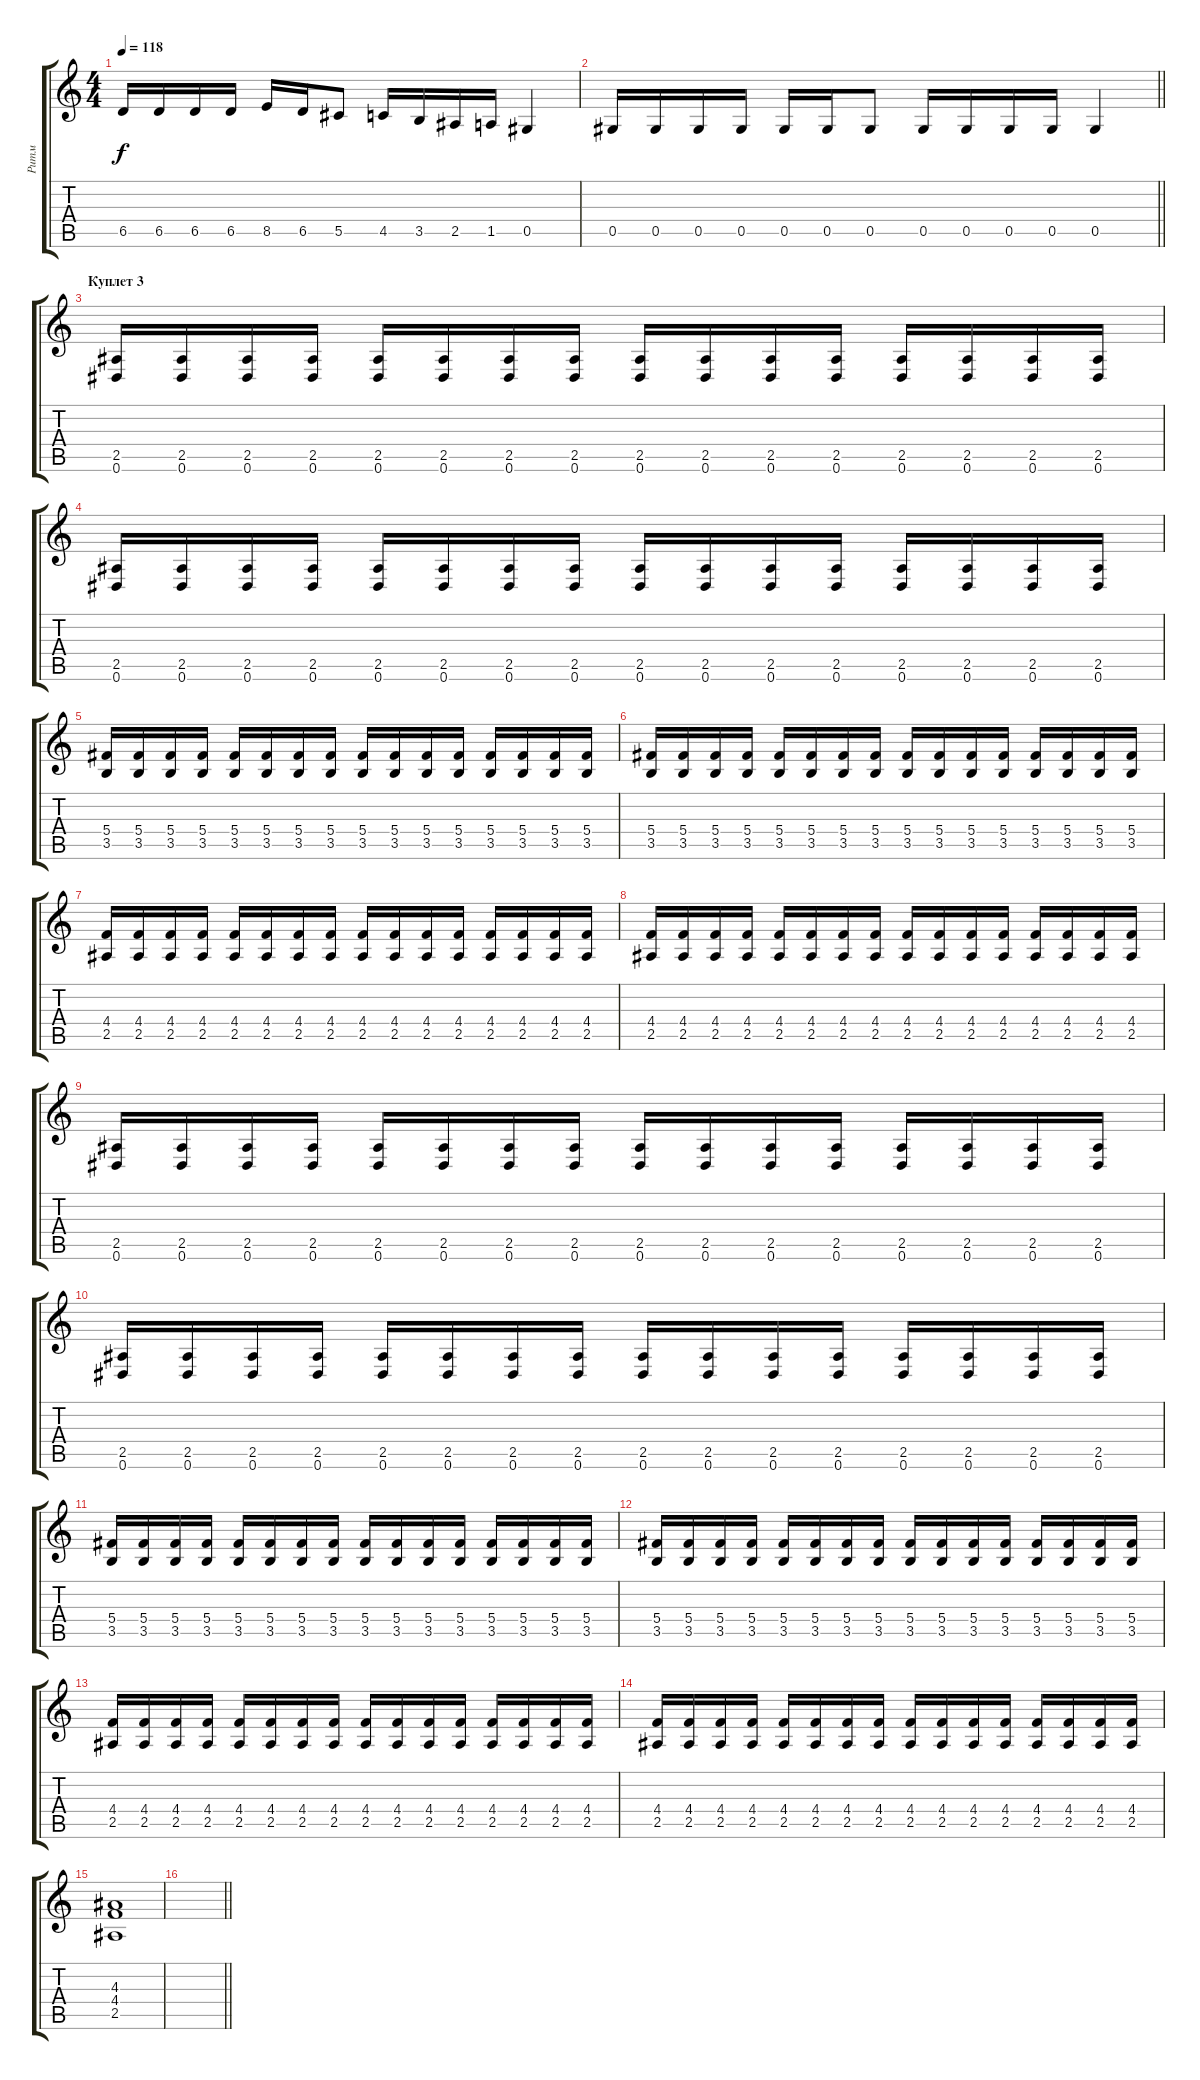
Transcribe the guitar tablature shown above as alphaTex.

\track ("Ритм" "Ритм") {instrument distortionguitar}
\staff {score tabs}
\tuning (Eb4 Bb3 Gb3 Db3 Ab2 Eb2) {hide}
\ts (4 4)
\tempo 118
\clef g2
\ks c
6.5.16{dy f} 6.5.16 6.5.16 6.5.16 8.5.16 6.5.16 5.5.8 4.5.16 3.5.16 2.5.16 1.5.16 0.5.4 |
\barLineRight lightlight
0.5.16 0.5.16 0.5.16 0.5.16 0.5.16 0.5.16 0.5.8 0.5.16 0.5.16 0.5.16 0.5.16 0.5.4 |
\section ("" "Куплет 3")
(2.5 0.6).16 (2.5 0.6).16 (2.5 0.6).16 (2.5 0.6).16 (2.5 0.6).16 (2.5 0.6).16 (2.5 0.6).16 (2.5 0.6).16 (2.5 0.6).16 (2.5 0.6).16 (2.5 0.6).16 (2.5 0.6).16 (2.5 0.6).16 (2.5 0.6).16 (2.5 0.6).16 (2.5 0.6).16 |
(2.5 0.6).16 (2.5 0.6).16 (2.5 0.6).16 (2.5 0.6).16 (2.5 0.6).16 (2.5 0.6).16 (2.5 0.6).16 (2.5 0.6).16 (2.5 0.6).16 (2.5 0.6).16 (2.5 0.6).16 (2.5 0.6).16 (2.5 0.6).16 (2.5 0.6).16 (2.5 0.6).16 (2.5 0.6).16 |
(5.4 3.5).16 (5.4 3.5).16 (5.4 3.5).16 (5.4 3.5).16 (5.4 3.5).16 (5.4 3.5).16 (5.4 3.5).16 (5.4 3.5).16 (5.4 3.5).16 (5.4 3.5).16 (5.4 3.5).16 (5.4 3.5).16 (5.4 3.5).16 (5.4 3.5).16 (5.4 3.5).16 (5.4 3.5).16 |
(5.4 3.5).16 (5.4 3.5).16 (5.4 3.5).16 (5.4 3.5).16 (5.4 3.5).16 (5.4 3.5).16 (5.4 3.5).16 (5.4 3.5).16 (5.4 3.5).16 (5.4 3.5).16 (5.4 3.5).16 (5.4 3.5).16 (5.4 3.5).16 (5.4 3.5).16 (5.4 3.5).16 (5.4 3.5).16 |
(4.4 2.5).16 (4.4 2.5).16 (4.4 2.5).16 (4.4 2.5).16 (4.4 2.5).16 (4.4 2.5).16 (4.4 2.5).16 (4.4 2.5).16 (4.4 2.5).16 (4.4 2.5).16 (4.4 2.5).16 (4.4 2.5).16 (4.4 2.5).16 (4.4 2.5).16 (4.4 2.5).16 (4.4 2.5).16 |
(4.4 2.5).16 (4.4 2.5).16 (4.4 2.5).16 (4.4 2.5).16 (4.4 2.5).16 (4.4 2.5).16 (4.4 2.5).16 (4.4 2.5).16 (4.4 2.5).16 (4.4 2.5).16 (4.4 2.5).16 (4.4 2.5).16 (4.4 2.5).16 (4.4 2.5).16 (4.4 2.5).16 (4.4 2.5).16 |
(2.5 0.6).16 (2.5 0.6).16 (2.5 0.6).16 (2.5 0.6).16 (2.5 0.6).16 (2.5 0.6).16 (2.5 0.6).16 (2.5 0.6).16 (2.5 0.6).16 (2.5 0.6).16 (2.5 0.6).16 (2.5 0.6).16 (2.5 0.6).16 (2.5 0.6).16 (2.5 0.6).16 (2.5 0.6).16 |
(2.5 0.6).16 (2.5 0.6).16 (2.5 0.6).16 (2.5 0.6).16 (2.5 0.6).16 (2.5 0.6).16 (2.5 0.6).16 (2.5 0.6).16 (2.5 0.6).16 (2.5 0.6).16 (2.5 0.6).16 (2.5 0.6).16 (2.5 0.6).16 (2.5 0.6).16 (2.5 0.6).16 (2.5 0.6).16 |
(5.4 3.5).16 (5.4 3.5).16 (5.4 3.5).16 (5.4 3.5).16 (5.4 3.5).16 (5.4 3.5).16 (5.4 3.5).16 (5.4 3.5).16 (5.4 3.5).16 (5.4 3.5).16 (5.4 3.5).16 (5.4 3.5).16 (5.4 3.5).16 (5.4 3.5).16 (5.4 3.5).16 (5.4 3.5).16 |
(5.4 3.5).16 (5.4 3.5).16 (5.4 3.5).16 (5.4 3.5).16 (5.4 3.5).16 (5.4 3.5).16 (5.4 3.5).16 (5.4 3.5).16 (5.4 3.5).16 (5.4 3.5).16 (5.4 3.5).16 (5.4 3.5).16 (5.4 3.5).16 (5.4 3.5).16 (5.4 3.5).16 (5.4 3.5).16 |
(4.4 2.5).16 (4.4 2.5).16 (4.4 2.5).16 (4.4 2.5).16 (4.4 2.5).16 (4.4 2.5).16 (4.4 2.5).16 (4.4 2.5).16 (4.4 2.5).16 (4.4 2.5).16 (4.4 2.5).16 (4.4 2.5).16 (4.4 2.5).16 (4.4 2.5).16 (4.4 2.5).16 (4.4 2.5).16 |
(4.4 2.5).16 (4.4 2.5).16 (4.4 2.5).16 (4.4 2.5).16 (4.4 2.5).16 (4.4 2.5).16 (4.4 2.5).16 (4.4 2.5).16 (4.4 2.5).16 (4.4 2.5).16 (4.4 2.5).16 (4.4 2.5).16 (4.4 2.5).16 (4.4 2.5).16 (4.4 2.5).16 (4.4 2.5).16 |
(4.3 4.4 2.5).1 |
\barLineRight lightlight
